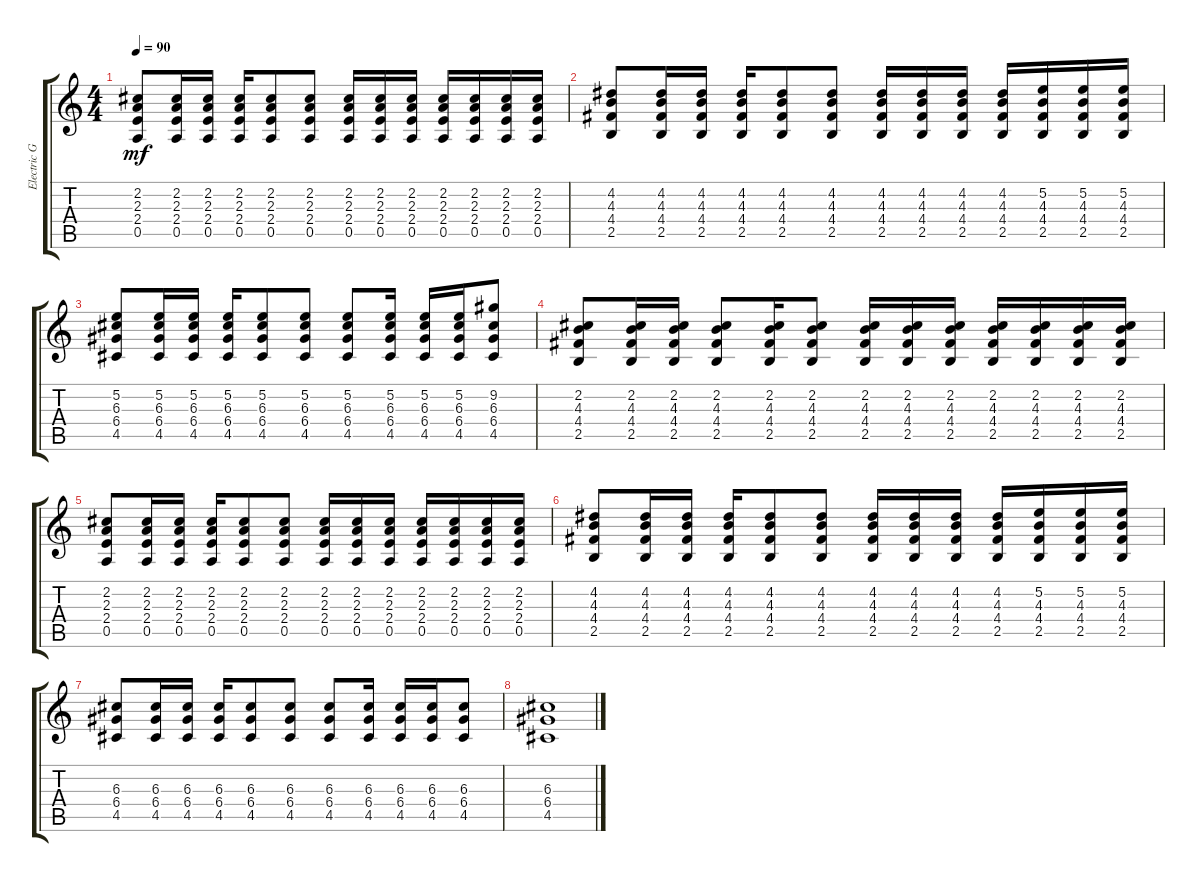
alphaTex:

\track ("Electric Guitar 2" "Electric G") {instrument overdrivenguitar}
\staff {score tabs}
\tuning (E4 B3 G3 D3 A2 E2) {hide}
\ts (4 4)
\tempo 90
\clef g2
\ks c
(2.2 2.3 2.4 0.5).8{dy mf} (2.2 2.3 2.4 0.5).16 (2.2 2.3 2.4 0.5).16 (2.2 2.3 2.4 0.5).16 (2.2 2.3 2.4 0.5).8 (2.2 2.3 2.4 0.5).8 (2.2 2.3 2.4 0.5).16 (2.2 2.3 2.4 0.5).16 (2.2 2.3 2.4 0.5).16 (2.2 2.3 2.4 0.5).16 (2.2 2.3 2.4 0.5).16 (2.2 2.3 2.4 0.5).16 (2.2 2.3 2.4 0.5).16 |
(4.2 4.3 4.4 2.5).8 (4.2 4.3 4.4 2.5).16 (4.2 4.3 4.4 2.5).16 (4.2 4.3 4.4 2.5).16 (4.2 4.3 4.4 2.5).8 (4.2 4.3 4.4 2.5).8 (4.2 4.3 4.4 2.5).16 (4.2 4.3 4.4 2.5).16 (4.2 4.3 4.4 2.5).16 (4.2 4.3 4.4 2.5).16 (5.2 4.3 4.4 2.5).16 (5.2 4.3 4.4 2.5).16 (5.2 4.3 4.4 2.5).16 |
(5.2 6.3 6.4 4.5).8 (5.2 6.3 6.4 4.5).16 (5.2 6.3 6.4 4.5).16 (5.2 6.3 6.4 4.5).16 (5.2 6.3 6.4 4.5).8 (5.2 6.3 6.4 4.5).8 (5.2 6.3 6.4 4.5).8 (5.2 6.3 6.4 4.5).16 (5.2 6.3 6.4 4.5).16 (5.2 6.3 6.4 4.5).16 (9.2 6.3 6.4 4.5).8 |
(2.2 4.3 4.4 2.5).8 (2.2 4.3 4.4 2.5).16 (2.2 4.3 4.4 2.5).16 (2.2 4.3 4.4 2.5).8 (2.2 4.3 4.4 2.5).16 (2.2 4.3 4.4 2.5).8 (2.2 4.3 4.4 2.5).16 (2.2 4.3 4.4 2.5).16 (2.2 4.3 4.4 2.5).16 (2.2 4.3 4.4 2.5).16 (2.2 4.3 4.4 2.5).16 (2.2 4.3 4.4 2.5).16 (2.2 4.3 4.4 2.5).16 |
(2.2 2.3 2.4 0.5).8 (2.2 2.3 2.4 0.5).16 (2.2 2.3 2.4 0.5).16 (2.2 2.3 2.4 0.5).16 (2.2 2.3 2.4 0.5).8 (2.2 2.3 2.4 0.5).8 (2.2 2.3 2.4 0.5).16 (2.2 2.3 2.4 0.5).16 (2.2 2.3 2.4 0.5).16 (2.2 2.3 2.4 0.5).16 (2.2 2.3 2.4 0.5).16 (2.2 2.3 2.4 0.5).16 (2.2 2.3 2.4 0.5).16 |
(4.2 4.3 4.4 2.5).8 (4.2 4.3 4.4 2.5).16 (4.2 4.3 4.4 2.5).16 (4.2 4.3 4.4 2.5).16 (4.2 4.3 4.4 2.5).8 (4.2 4.3 4.4 2.5).8 (4.2 4.3 4.4 2.5).16 (4.2 4.3 4.4 2.5).16 (4.2 4.3 4.4 2.5).16 (4.2 4.3 4.4 2.5).16 (5.2 4.3 4.4 2.5).16 (5.2 4.3 4.4 2.5).16 (5.2 4.3 4.4 2.5).16 |
(6.3 6.4 4.5).8 (6.3 6.4 4.5).16 (6.3 6.4 4.5).16 (6.3 6.4 4.5).16 (6.3 6.4 4.5).8 (6.3 6.4 4.5).8 (6.3 6.4 4.5).8 (6.3 6.4 4.5).16 (6.3 6.4 4.5).16 (6.3 6.4 4.5).16 (6.3 6.4 4.5).8 |
(6.3 6.4 4.5).1
